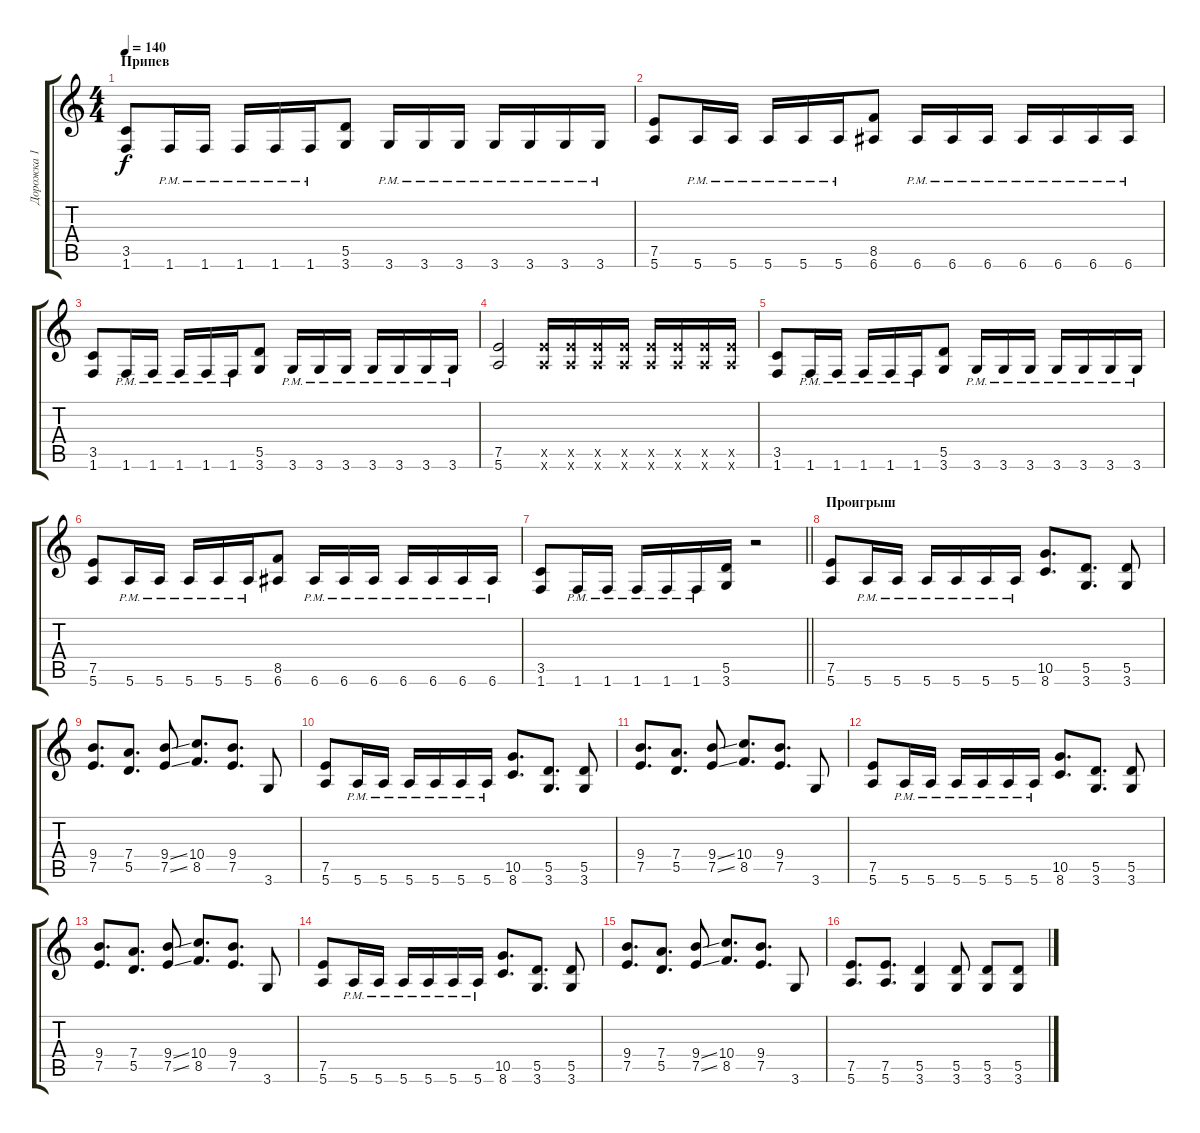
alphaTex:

\track ("Дорожка 1" "Дорожка 1") {instrument overdrivenguitar}
\staff {score tabs}
\tuning (E4 B3 G3 D3 A2 E2) {hide}
\ts (4 4)
\section ("" "Припев")
\tempo 140
\clef g2
\ks c
(3.5 1.6).8{dy f} 1.6{pm}.16 1.6{pm}.16 1.6{pm}.16 1.6{pm}.16 1.6{pm}.16 (5.5 3.6).8 3.6{pm}.16 3.6{pm}.16 3.6{pm}.16 3.6{pm}.16 3.6{pm}.16 3.6{pm}.16 3.6{pm}.16 |
(7.5 5.6).8 5.6{pm}.16 5.6{pm}.16 5.6{pm}.16 5.6{pm}.16 5.6{pm}.16 (8.5 6.6).8 6.6{pm}.16 6.6{pm}.16 6.6{pm}.16 6.6{pm}.16 6.6{pm}.16 6.6{pm}.16 6.6{pm}.16 |
(3.5 1.6).8 1.6{pm}.16 1.6{pm}.16 1.6{pm}.16 1.6{pm}.16 1.6{pm}.16 (5.5 3.6).8 3.6{pm}.16 3.6{pm}.16 3.6{pm}.16 3.6{pm}.16 3.6{pm}.16 3.6{pm}.16 3.6{pm}.16 |
(7.5 5.6).2 (7.5{x} 5.6{x}).16 (7.5{x} 5.6{x}).16 (7.5{x} 5.6{x}).16 (7.5{x} 5.6{x}).16 (7.5{x} 5.6{x}).16 (7.5{x} 5.6{x}).16 (7.5{x} 5.6{x}).16 (7.5{x} 5.6{x}).16 |
(3.5 1.6).8 1.6{pm}.16 1.6{pm}.16 1.6{pm}.16 1.6{pm}.16 1.6{pm}.16 (5.5 3.6).8 3.6{pm}.16 3.6{pm}.16 3.6{pm}.16 3.6{pm}.16 3.6{pm}.16 3.6{pm}.16 3.6{pm}.16 |
(7.5 5.6).8 5.6{pm}.16 5.6{pm}.16 5.6{pm}.16 5.6{pm}.16 5.6{pm}.16 (8.5 6.6).8 6.6{pm}.16 6.6{pm}.16 6.6{pm}.16 6.6{pm}.16 6.6{pm}.16 6.6{pm}.16 6.6{pm}.16 |
\barLineRight lightlight
(3.5 1.6).8 1.6{pm}.16 1.6{pm}.16 1.6{pm}.16 1.6{pm}.16 1.6{pm}.16 (5.5 3.6).16 r.2 |
\section ("" "Проигрыш")
(7.5 5.6).8 5.6{pm}.16 5.6{pm}.16 5.6{pm}.16 5.6{pm}.16 5.6{pm}.16 5.6{pm}.16 (10.5 8.6).8{d} (5.5 3.6).8{d} (5.5 3.6).8 |
(9.4 7.5).8{d} (7.4 5.5).8{d} (9.4{ss} 7.5{ss}).8 (10.4 8.5).8{d} (9.4 7.5).8{d} 3.6.8 |
(7.5 5.6).8 5.6{pm}.16 5.6{pm}.16 5.6{pm}.16 5.6{pm}.16 5.6{pm}.16 5.6{pm}.16 (10.5 8.6).8{d} (5.5 3.6).8{d} (5.5 3.6).8 |
(9.4 7.5).8{d} (7.4 5.5).8{d} (9.4{ss} 7.5{ss}).8 (10.4 8.5).8{d} (9.4 7.5).8{d} 3.6.8 |
(7.5 5.6).8 5.6{pm}.16 5.6{pm}.16 5.6{pm}.16 5.6{pm}.16 5.6{pm}.16 5.6{pm}.16 (10.5 8.6).8{d} (5.5 3.6).8{d} (5.5 3.6).8 |
(9.4 7.5).8{d} (7.4 5.5).8{d} (9.4{ss} 7.5{ss}).8 (10.4 8.5).8{d} (9.4 7.5).8{d} 3.6.8 |
(7.5 5.6).8 5.6{pm}.16 5.6{pm}.16 5.6{pm}.16 5.6{pm}.16 5.6{pm}.16 5.6{pm}.16 (10.5 8.6).8{d} (5.5 3.6).8{d} (5.5 3.6).8 |
(9.4 7.5).8{d} (7.4 5.5).8{d} (9.4{ss} 7.5{ss}).8 (10.4 8.5).8{d} (9.4 7.5).8{d} 3.6.8 |
(7.5 5.6).8{d} (7.5 5.6).8{d} (5.5 3.6).4 (5.5 3.6).8 (5.5 3.6).8 (5.5 3.6).8
